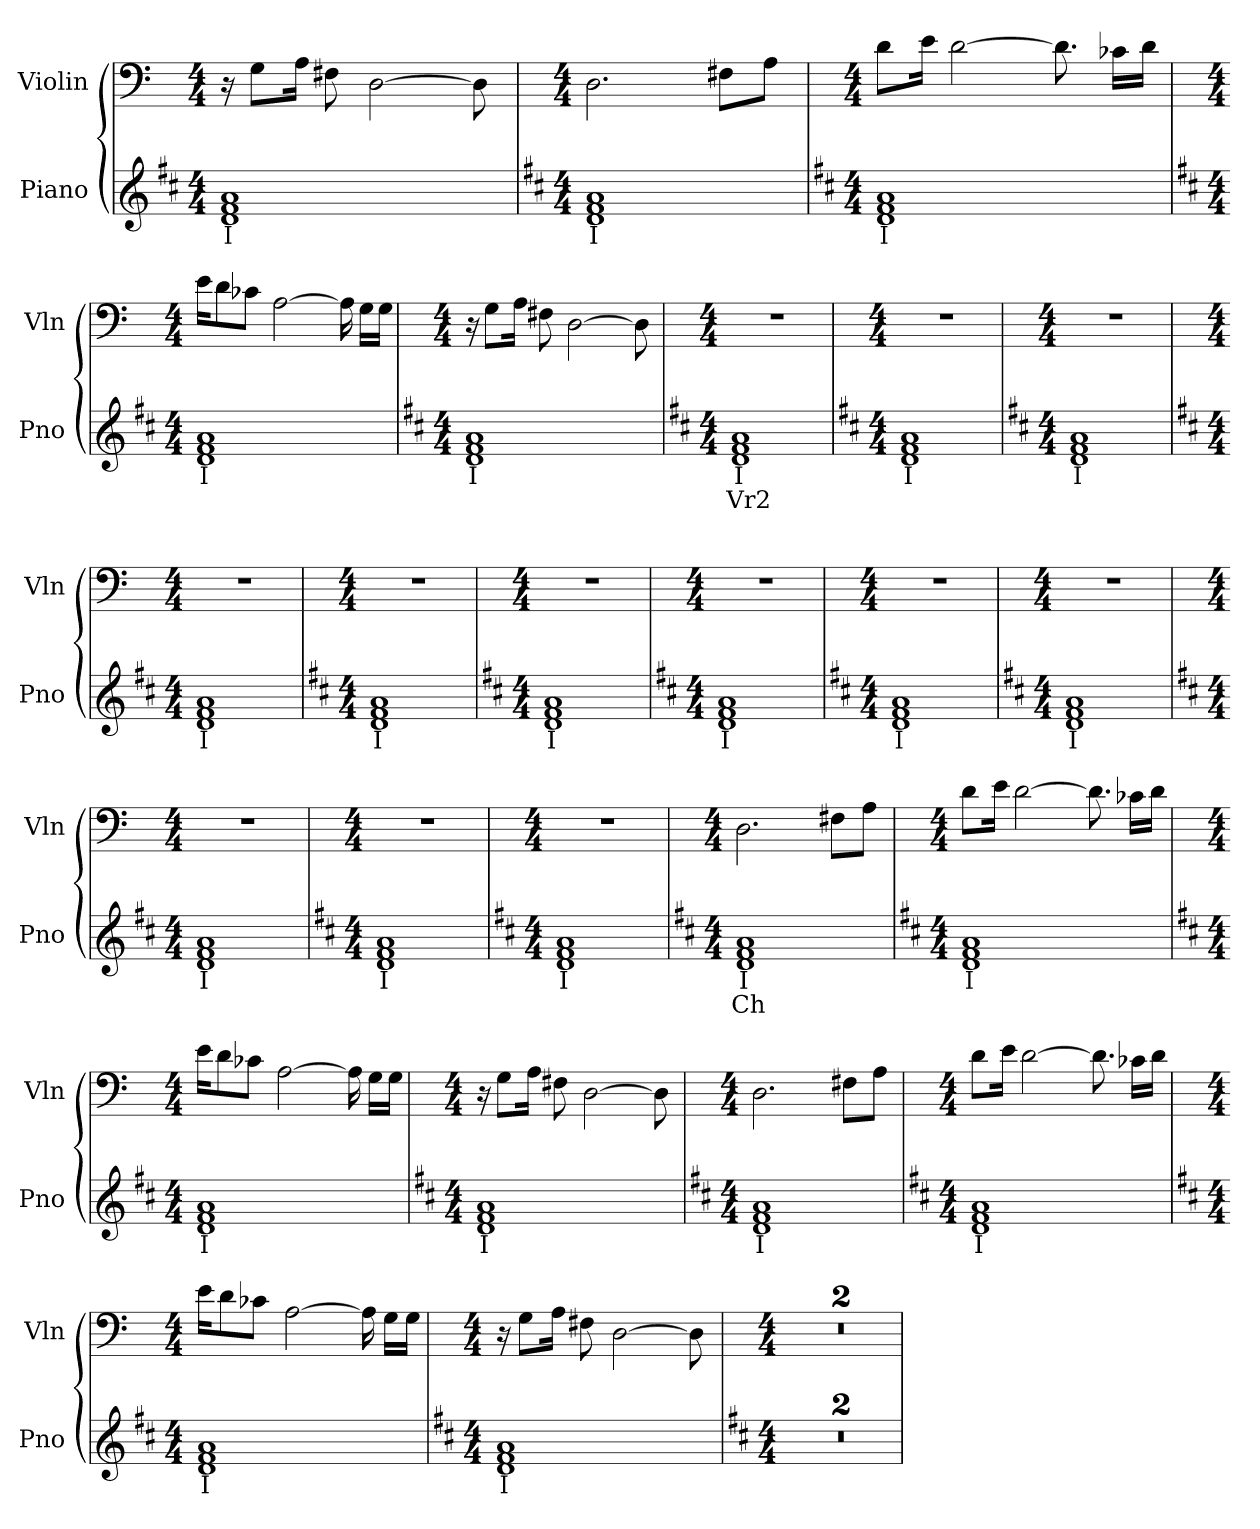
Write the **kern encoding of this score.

**kern	**text	**text	**kern
*part2	*part2	*part2	*part1
*staff2	*staff2	*staff2	*staff1
*I"Piano	*	*	*I"Violin
*I'Pno	*	*	*I'Vln
*k[f#c#]	*	*	*
*D:	*	*	*
*M4/4	*	*	*M4/4
=	=	=	=
1d 1f# 1a	I	.	16r
.	.	.	8GL
.	.	.	16AJk
.	.	.	8F#X
.	.	.	[2D
.	.	.	8D]
=	=	=	=
*k[f#c#]	*	*	*
*D:	*	*	*
*M4/4	*	*	*M4/4
1d 1f# 1a	I	.	2.D
.	.	.	8F#XL
.	.	.	8AJ
=	=	=	=
*k[f#c#]	*	*	*
*D:	*	*	*
*M4/4	*	*	*M4/4
1d 1f# 1a	I	.	8dL
.	.	.	16eJk
.	.	.	[2d
.	.	.	8.d]
.	.	.	16c-XLL
.	.	.	16dJJ
=	=	=	=
*k[f#c#]	*	*	*
*D:	*	*	*
*M4/4	*	*	*M4/4
1d 1f# 1a	I	.	16eKL
.	.	.	8d
.	.	.	8c-XJ
.	.	.	[2A
.	.	.	16A]
.	.	.	16GLL
.	.	.	16GJJ
=	=	=	=
*k[f#c#]	*	*	*
*D:	*	*	*
*M4/4	*	*	*M4/4
1d 1f# 1a	I	.	16r
.	.	.	8GL
.	.	.	16AJk
.	.	.	8F#X
.	.	.	[2D
.	.	.	8D]
=	=	=	=
*k[f#c#]	*	*	*
*D:	*	*	*
*M4/4	*	*	*M4/4
1d 1f# 1a	I	Vr2	1r
=	=	=	=
*k[f#c#]	*	*	*
*D:	*	*	*
*M4/4	*	*	*M4/4
1d 1f# 1a	I	.	1r
=	=	=	=
*k[f#c#]	*	*	*
*D:	*	*	*
*M4/4	*	*	*M4/4
1d 1f# 1a	I	.	1r
=	=	=	=
*k[f#c#]	*	*	*
*D:	*	*	*
*M4/4	*	*	*M4/4
1d 1f# 1a	I	.	1r
=	=	=	=
*k[f#c#]	*	*	*
*D:	*	*	*
*M4/4	*	*	*M4/4
1d 1f# 1a	I	.	1r
=	=	=	=
*k[f#c#]	*	*	*
*D:	*	*	*
*M4/4	*	*	*M4/4
1d 1f# 1a	I	.	1r
=	=	=	=
*k[f#c#]	*	*	*
*D:	*	*	*
*M4/4	*	*	*M4/4
1d 1f# 1a	I	.	1r
=	=	=	=
*k[f#c#]	*	*	*
*D:	*	*	*
*M4/4	*	*	*M4/4
1d 1f# 1a	I	.	1r
=	=	=	=
*k[f#c#]	*	*	*
*D:	*	*	*
*M4/4	*	*	*M4/4
1d 1f# 1a	I	.	1r
=	=	=	=
*k[f#c#]	*	*	*
*D:	*	*	*
*M4/4	*	*	*M4/4
1d 1f# 1a	I	.	1r
=	=	=	=
*k[f#c#]	*	*	*
*D:	*	*	*
*M4/4	*	*	*M4/4
1d 1f# 1a	I	.	1r
=	=	=	=
*k[f#c#]	*	*	*
*D:	*	*	*
*M4/4	*	*	*M4/4
1d 1f# 1a	I	.	1r
=	=	=	=
*k[f#c#]	*	*	*
*D:	*	*	*
*M4/4	*	*	*M4/4
1d 1f# 1a	I	Ch	2.D
.	.	.	8F#XL
.	.	.	8AJ
=	=	=	=
*k[f#c#]	*	*	*
*D:	*	*	*
*M4/4	*	*	*M4/4
1d 1f# 1a	I	.	8dL
.	.	.	16eJk
.	.	.	[2d
.	.	.	8.d]
.	.	.	16c-XLL
.	.	.	16dJJ
=	=	=	=
*k[f#c#]	*	*	*
*D:	*	*	*
*M4/4	*	*	*M4/4
1d 1f# 1a	I	.	16eKL
.	.	.	8d
.	.	.	8c-XJ
.	.	.	[2A
.	.	.	16A]
.	.	.	16GLL
.	.	.	16GJJ
=	=	=	=
*k[f#c#]	*	*	*
*D:	*	*	*
*M4/4	*	*	*M4/4
1d 1f# 1a	I	.	16r
.	.	.	8GL
.	.	.	16AJk
.	.	.	8F#X
.	.	.	[2D
.	.	.	8D]
=	=	=	=
*k[f#c#]	*	*	*
*D:	*	*	*
*M4/4	*	*	*M4/4
1d 1f# 1a	I	.	2.D
.	.	.	8F#XL
.	.	.	8AJ
=	=	=	=
*k[f#c#]	*	*	*
*D:	*	*	*
*M4/4	*	*	*M4/4
1d 1f# 1a	I	.	8dL
.	.	.	16eJk
.	.	.	[2d
.	.	.	8.d]
.	.	.	16c-XLL
.	.	.	16dJJ
=	=	=	=
*k[f#c#]	*	*	*
*D:	*	*	*
*M4/4	*	*	*M4/4
1d 1f# 1a	I	.	16eKL
.	.	.	8d
.	.	.	8c-XJ
.	.	.	[2A
.	.	.	16A]
.	.	.	16GLL
.	.	.	16GJJ
=	=	=	=
*k[f#c#]	*	*	*
*D:	*	*	*
*M4/4	*	*	*M4/4
1d 1f# 1a	I	.	16r
.	.	.	8GL
.	.	.	16AJk
.	.	.	8F#X
.	.	.	[2D
.	.	.	8D]
=	=	=	=
*k[f#c#]	*	*	*
*D:	*	*	*
*M4/4	*	*	*M4/4
1r	.	.	1r
=	=	=	=
*k[f#c#]	*	*	*
*D:	*	*	*
*M4/4	*	*	*M4/4
1r	.	.	1r
=	=	=	=
*-	*-	*-	*-
